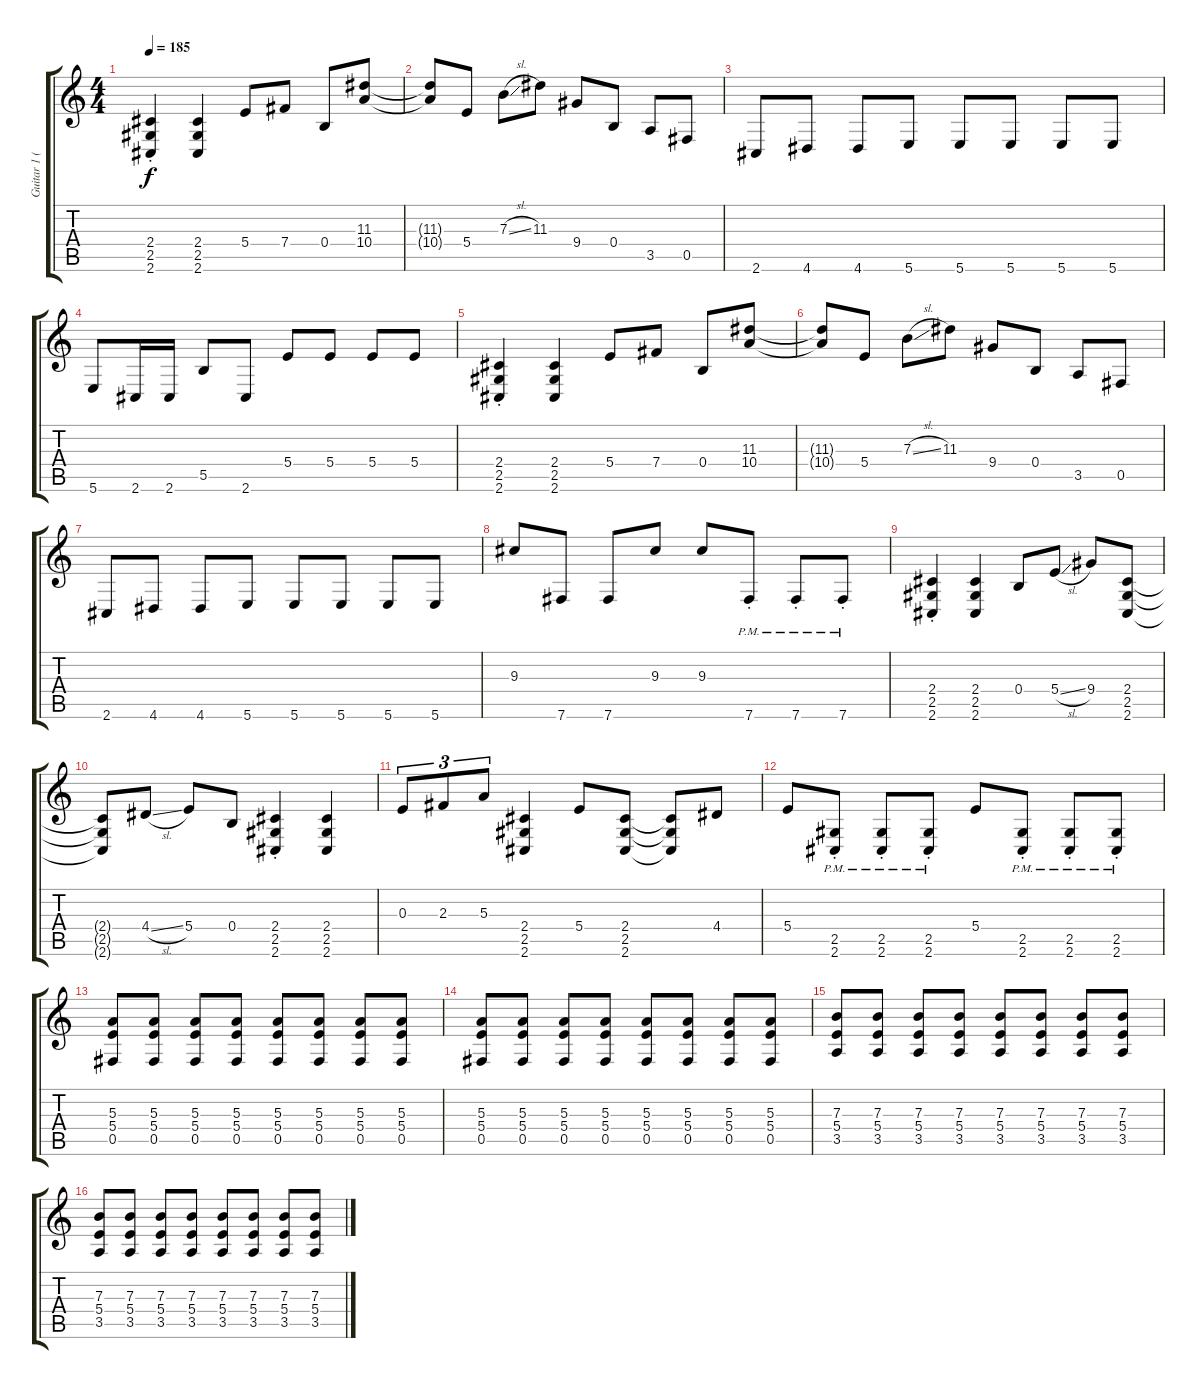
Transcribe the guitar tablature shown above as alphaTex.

\track ("Guitar 1 (Cran)" "Guitar 1 (") {instrument distortionguitar}
\staff {score tabs}
\tuning (Db4 Ab3 E3 B2 Gb2 B1) {hide}
\ts (4 4)
\tempo 185
\clef g2
\ks c
(2.4{st} 2.5{st} 2.6{st}).4{dy f} (2.4 2.5 2.6).4 5.4.8 7.4.8 0.4.8 (11.3 10.4).8 |
(11.3{t} 10.4{t}).8 5.4.8 7.3{sl}.8 11.3.8 9.4.8 0.4.8 3.5.8 0.5.8 |
2.6.8 4.6.8 4.6.8 5.6.8 5.6.8 5.6.8 5.6.8 5.6.8 |
5.6.8 2.6.16 2.6.16 5.5.8 2.6.8 5.4.8 5.4.8 5.4.8 5.4.8 |
(2.4{st} 2.5{st} 2.6{st}).4 (2.4 2.5 2.6).4 5.4.8 7.4.8 0.4.8 (11.3 10.4).8 |
(11.3{t} 10.4{t}).8 5.4.8 7.3{sl}.8 11.3.8 9.4.8 0.4.8 3.5.8 0.5.8 |
2.6.8 4.6.8 4.6.8 5.6.8 5.6.8 5.6.8 5.6.8 5.6.8 |
9.3.8 7.6.8 7.6.8 9.3.8 9.3.8 7.6{pm st}.8 7.6{pm st}.8 7.6{pm st}.8 |
(2.4{st} 2.5{st} 2.6{st}).4 (2.4 2.5 2.6).4 0.4.8 5.4{sl}.8 9.4.8 (2.4 2.5 2.6).8 |
(2.4{t} 2.5{t} 2.6{t}).8 4.4{sl}.8 5.4.8 0.4.8 (2.4{st} 2.5{st} 2.6{st}).4 (2.4 2.5 2.6).4 |
0.3.8{tu (3 2)} 2.3.8{tu (3 2)} 5.3.8{tu (3 2)} (2.4 2.5 2.6).4 5.4.8 (2.4 2.5 2.6).8 (2.4{t} 2.5{t} 2.6{t}).8 4.4.8 |
5.4.8 (2.5{pm st} 2.6{pm st}).8 (2.5{pm st} 2.6{pm st}).8 (2.5{pm st} 2.6{pm st}).8 5.4.8 (2.5{pm st} 2.6{pm st}).8 (2.5{pm st} 2.6{pm st}).8 (2.5{pm st} 2.6{pm st}).8 |
(5.3 5.4 0.5).8 (5.3 5.4 0.5).8 (5.3 5.4 0.5).8 (5.3 5.4 0.5).8 (5.3 5.4 0.5).8 (5.3 5.4 0.5).8 (5.3 5.4 0.5).8 (5.3 5.4 0.5).8 |
(5.3 5.4 0.5).8 (5.3 5.4 0.5).8 (5.3 5.4 0.5).8 (5.3 5.4 0.5).8 (5.3 5.4 0.5).8 (5.3 5.4 0.5).8 (5.3 5.4 0.5).8 (5.3 5.4 0.5).8 |
(7.3 5.4 3.5).8 (7.3 5.4 3.5).8 (7.3 5.4 3.5).8 (7.3 5.4 3.5).8 (7.3 5.4 3.5).8 (7.3 5.4 3.5).8 (7.3 5.4 3.5).8 (7.3 5.4 3.5).8 |
(7.3 5.4 3.5).8 (7.3 5.4 3.5).8 (7.3 5.4 3.5).8 (7.3 5.4 3.5).8 (7.3 5.4 3.5).8 (7.3 5.4 3.5).8 (7.3 5.4 3.5).8 (7.3 5.4 3.5).8
